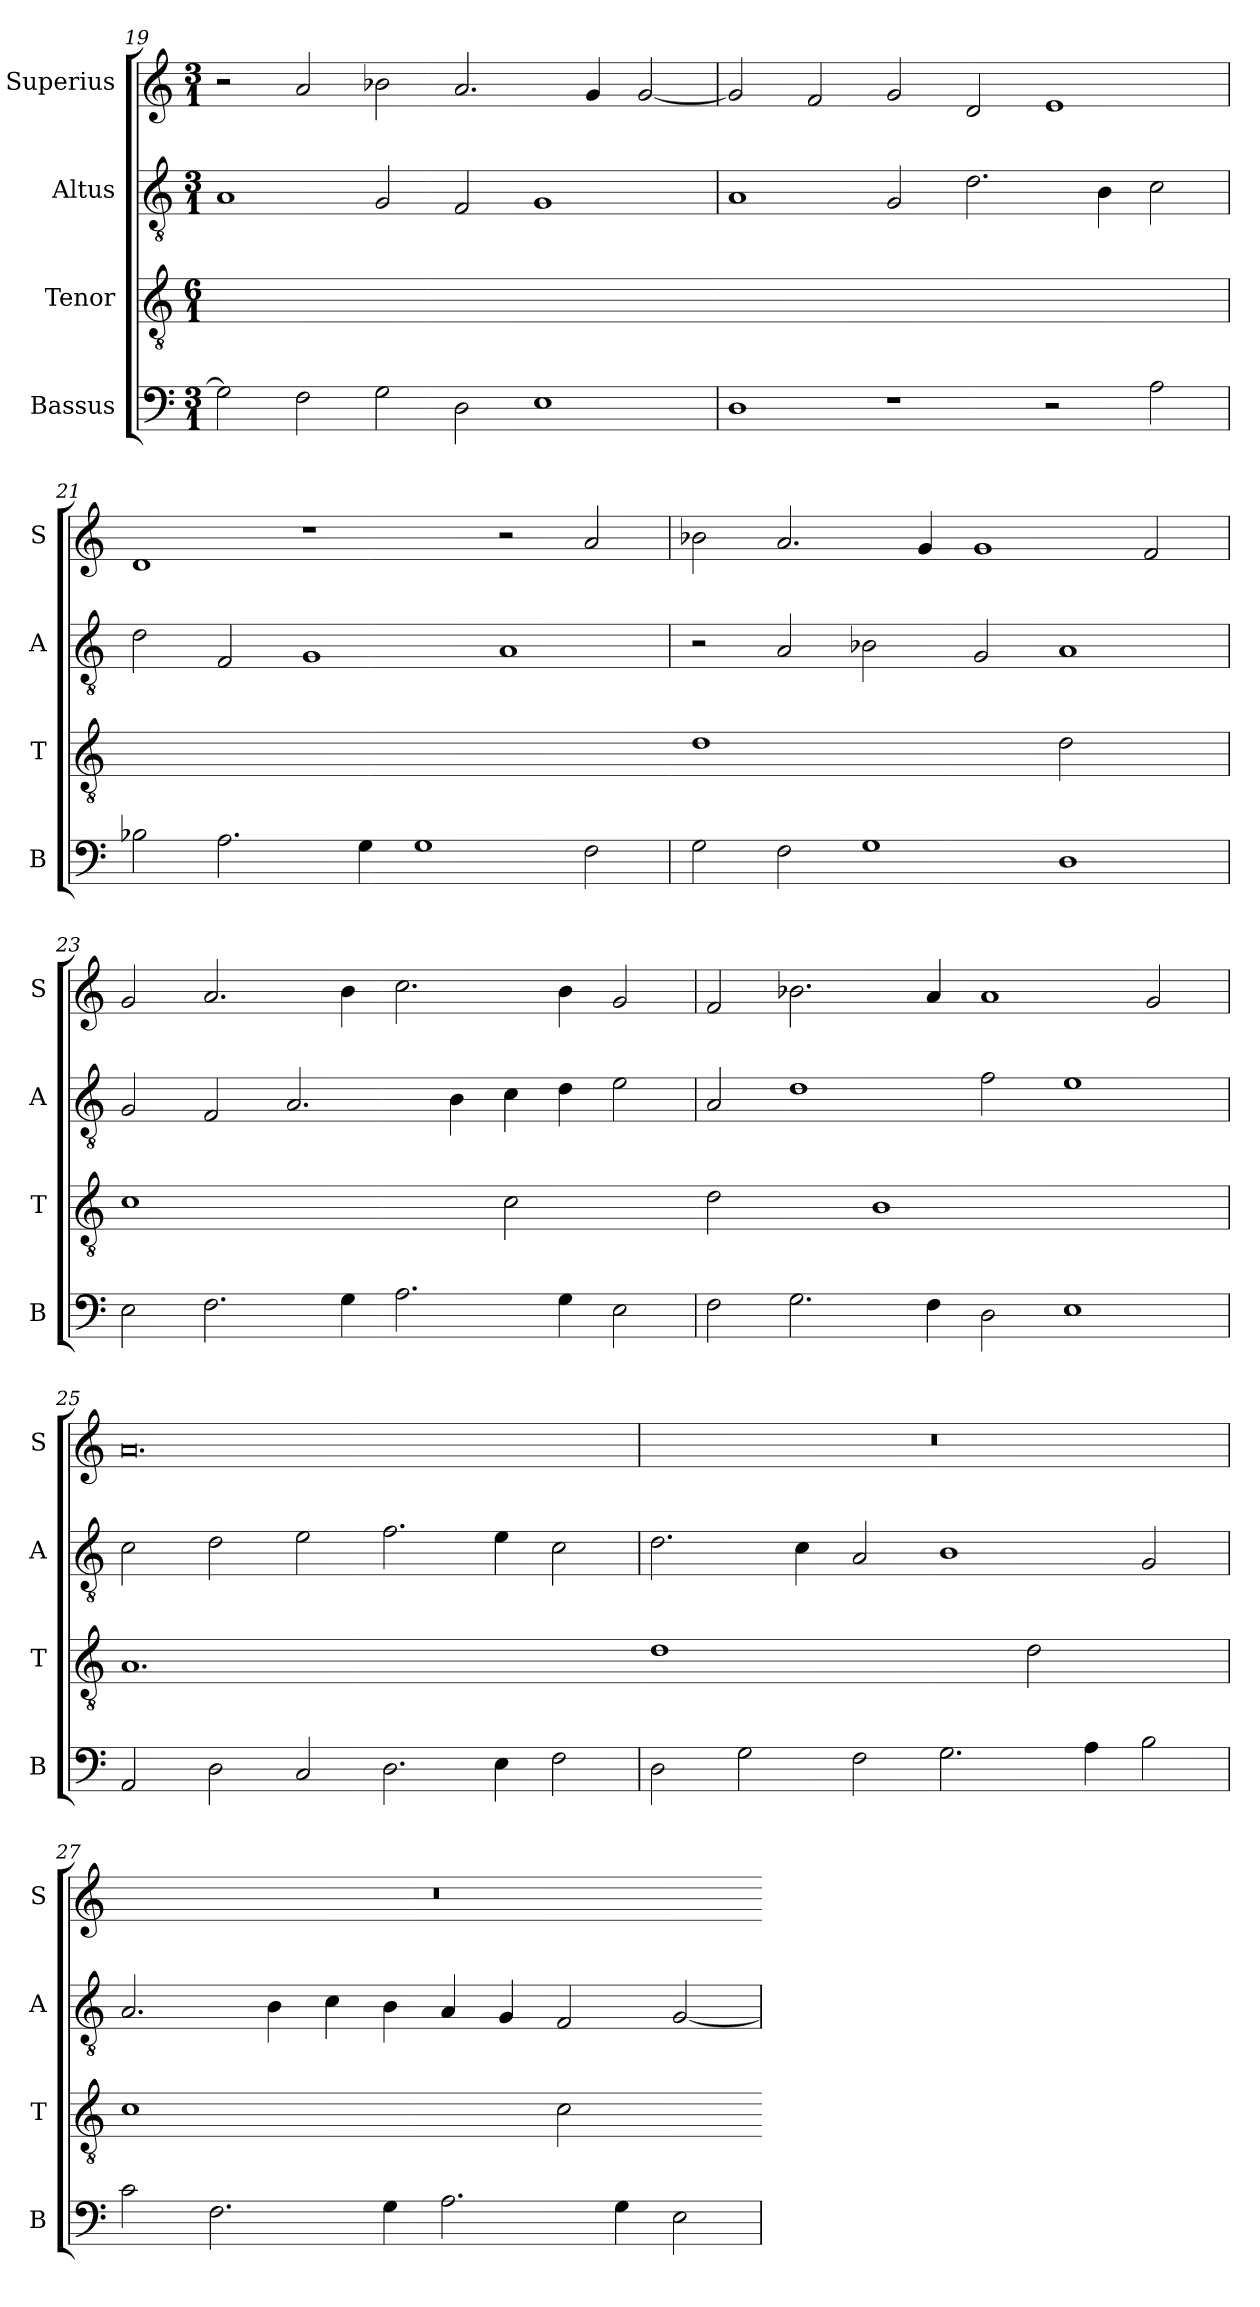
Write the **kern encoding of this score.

**kern	**kern	**kern	**kern
*part4	*part3	*part2	*part1
*staff4	*staff3	*staff2	*staff1
*I"Bassus	*I"Tenor	*I"Altus	*I"Superius
*I'B	*I'T	*I'A	*I'S
*clefF4	*clefGv2	*clefGv2	*clefG2
*k[]	*k[]	*k[]	*k[]
*M3/1	*M6/1	*M3/1	*M3/1
=19	=19	=19	=19
!	!LO:N:vis=1.	!	!
2G\]	0.r	1A	2r
2F\	.	.	2a/
2G\	.	2G/	2b-X\
2D\	.	2F/	2.a/
1E	.	1G	.
.	.	.	4g/
.	.	.	[2g/
=20	=20-	=20	=20
!	!LO:N:vis=1.	!	!
1D	0.r	1A	2g/]
.	.	.	2f/
1r	.	2G/	2g/
.	.	2.d\	2d/
2r	.	.	1e
.	.	4B\	.
2A\	.	2c\	.
=21	=21	=21	=21
!	!LO:N:vis=1.	!	!
2B-X\	0.r	2d\	1d
2.A\	.	2F/	.
.	.	1G	1r
4G\	.	.	.
1G	.	.	.
.	.	1A	2r
2F\	.	.	2a/
=22	=22-	=22	=22
!	!LO:N:vis=1	!	!
2G\	0d	2r	2b-X\
2F\	.	2A/	2.a/
1G	.	2B-X\	.
.	.	.	4g/
.	.	2G/	1g
!	!LO:N:vis=2	!	!
1D	1d	1A	.
.	.	.	2f/
=23	=23	=23	=23
!	!LO:N:vis=1	!	!
2E\	0c	2G/	2g/
2.F\	.	2F/	2.a/
.	.	2.A/	.
4G\	.	.	4b\
2.A\	.	.	2.cc\
.	.	4B\	.
!	!LO:N:vis=2	!	!
.	1c	4c\	.
4G\	.	4d\	4b\
2E\	.	2e\	2g/
=24	=24-	=24	=24
!	!LO:N:vis=2	!	!
2F\	1d	2A/	2f/
2.G\	.	1d	2.b-X\
!	!LO:N:vis=1	!	!
.	0B	.	.
4F\	.	.	4a/
2D\	.	2f\	1a
1E	.	1e	.
.	.	.	2g/
=25	=25	=25	=25
!	!LO:N:vis=1.	!	!
2AA/	0.A	2c\	0.a
2D\	.	2d\	.
2C/	.	2e\	.
2.D\	.	2.f\	.
4E\	.	4e\	.
2F\	.	2c\	.
=26	=26-	=26	=26
!	!LO:N:vis=1	!	!
2D\	0d	2.d\	0.r
2G\	.	.	.
.	.	4c\	.
2F\	.	2A/	.
2.G\	.	1B	.
!	!LO:N:vis=2	!	!
.	1d	.	.
4A\	.	.	.
2B\	.	2G/	.
=27	=27	=27	=27
!	!LO:N:vis=1	!	!
2c\	0c	2.A/	0.r
2.F\	.	.	.
.	.	4B\	.
.	.	4c\	.
4G\	.	4B\	.
2.A\	.	4A/	.
.	.	4G/	.
!	!LO:N:vis=2	!	!
.	1c	2F/	.
4G\	.	.	.
2E\	.	[2G/	.
=	=-	=	=
*-	*-	*-	*-
